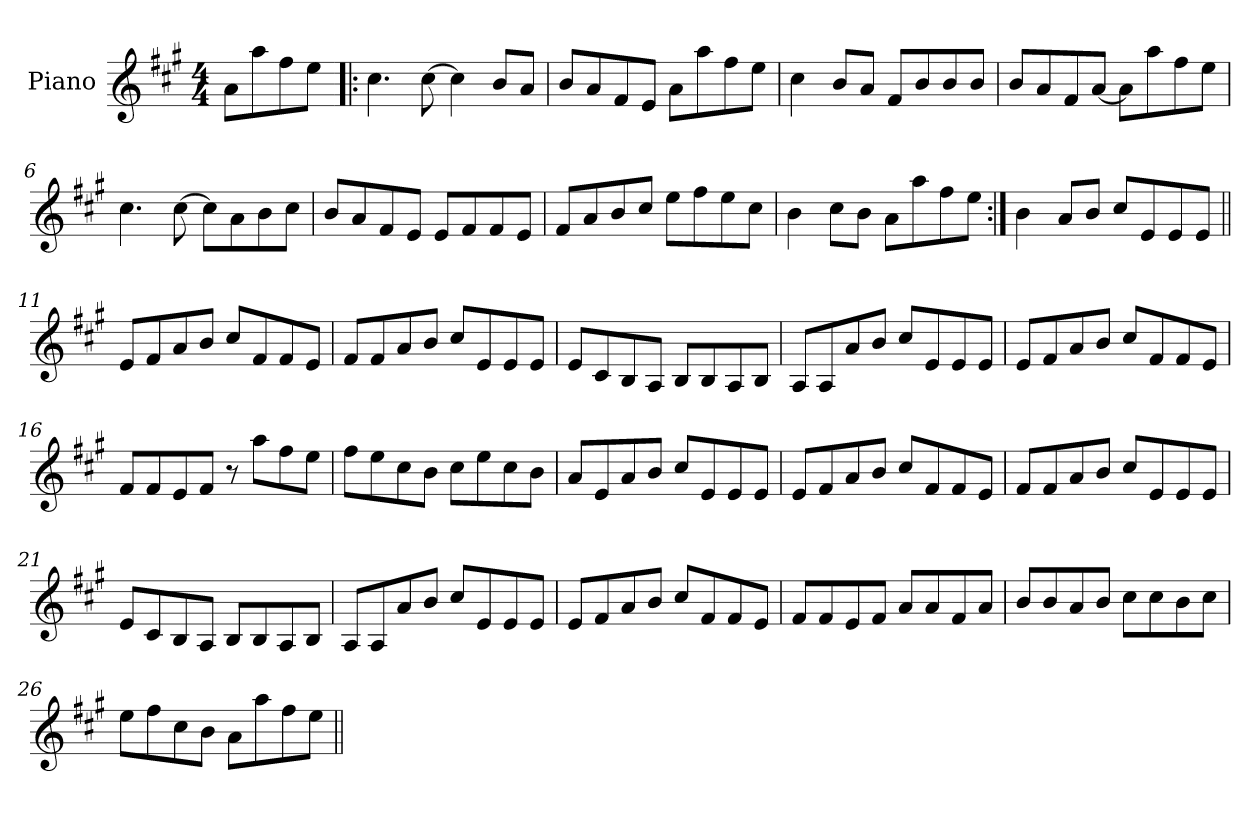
**kern
*part1
*staff1
*I"Piano
*I'Pno
*clefG2
*k[f#c#g#]
*A:
*M4/4
=1
8a\L
8aa\
8ff#\
8ee\J
=2!|:
4.cc#\
[8cc#\
4cc#\]
8b/L
8a/J
=3
8b/L
8a/
8f#/
8e/J
8a\L
8aa\
8ff#\
8ee\J
=4
4cc#\
8b/L
8a/J
8f#/L
8b/
8b/
8b/J
=5
8b/L
8a/
8f#/
[8a/J
8a\L]
8aa\
8ff#\
8ee\J
=6
4.cc#\
[8cc#\
8cc#\L]
8a\
8b\
8cc#\J
=7
8b/L
8a/
8f#/
8e/J
8e/L
8f#/
8f#/
8e/J
=8
8f#/L
8a/
8b/
8cc#/J
8ee\L
8ff#\
8ee\
8cc#\J
=9
4b\
8cc#\L
8b\J
8a\L
8aa\
8ff#\
8ee\J
=10:|!
4b\
8a/L
8b/J
8cc#/L
8e/
8e/
8e/J
=11||
8e/L
8f#/
8a/
8b/J
8cc#/L
8f#/
8f#/
8e/J
=12
8f#/L
8f#/
8a/
8b/J
8cc#/L
8e/
8e/
8e/J
=13
8e/L
8c#/
8B/
8A/J
8B/L
8B/
8A/
8B/J
=14
8A/L
8A/
8a/
8b/J
8cc#/L
8e/
8e/
8e/J
=15
8e/L
8f#/
8a/
8b/J
8cc#/L
8f#/
8f#/
8e/J
=16
8f#/L
8f#/
8e/
8f#/J
8r
8aa\L
8ff#\
8ee\J
=17
8ff#\L
8ee\
8cc#\
8b\J
8cc#\L
8ee\
8cc#\
8b\J
=18
8a/L
8e/
8a/
8b/J
8cc#/L
8e/
8e/
8e/J
=19
8e/L
8f#/
8a/
8b/J
8cc#/L
8f#/
8f#/
8e/J
=20
8f#/L
8f#/
8a/
8b/J
8cc#/L
8e/
8e/
8e/J
=21
8e/L
8c#/
8B/
8A/J
8B/L
8B/
8A/
8B/J
=22
8A/L
8A/
8a/
8b/J
8cc#/L
8e/
8e/
8e/J
=23
8e/L
8f#/
8a/
8b/J
8cc#/L
8f#/
8f#/
8e/J
=24
8f#/L
8f#/
8e/
8f#/J
8a/L
8a/
8f#/
8a/J
=25
8b/L
8b/
8a/
8b/J
8cc#\L
8cc#\
8b\
8cc#\J
=26
8ee\L
8ff#\
8cc#\
8b\J
8a\L
8aa\
8ff#\
8ee\J
=||
*-
